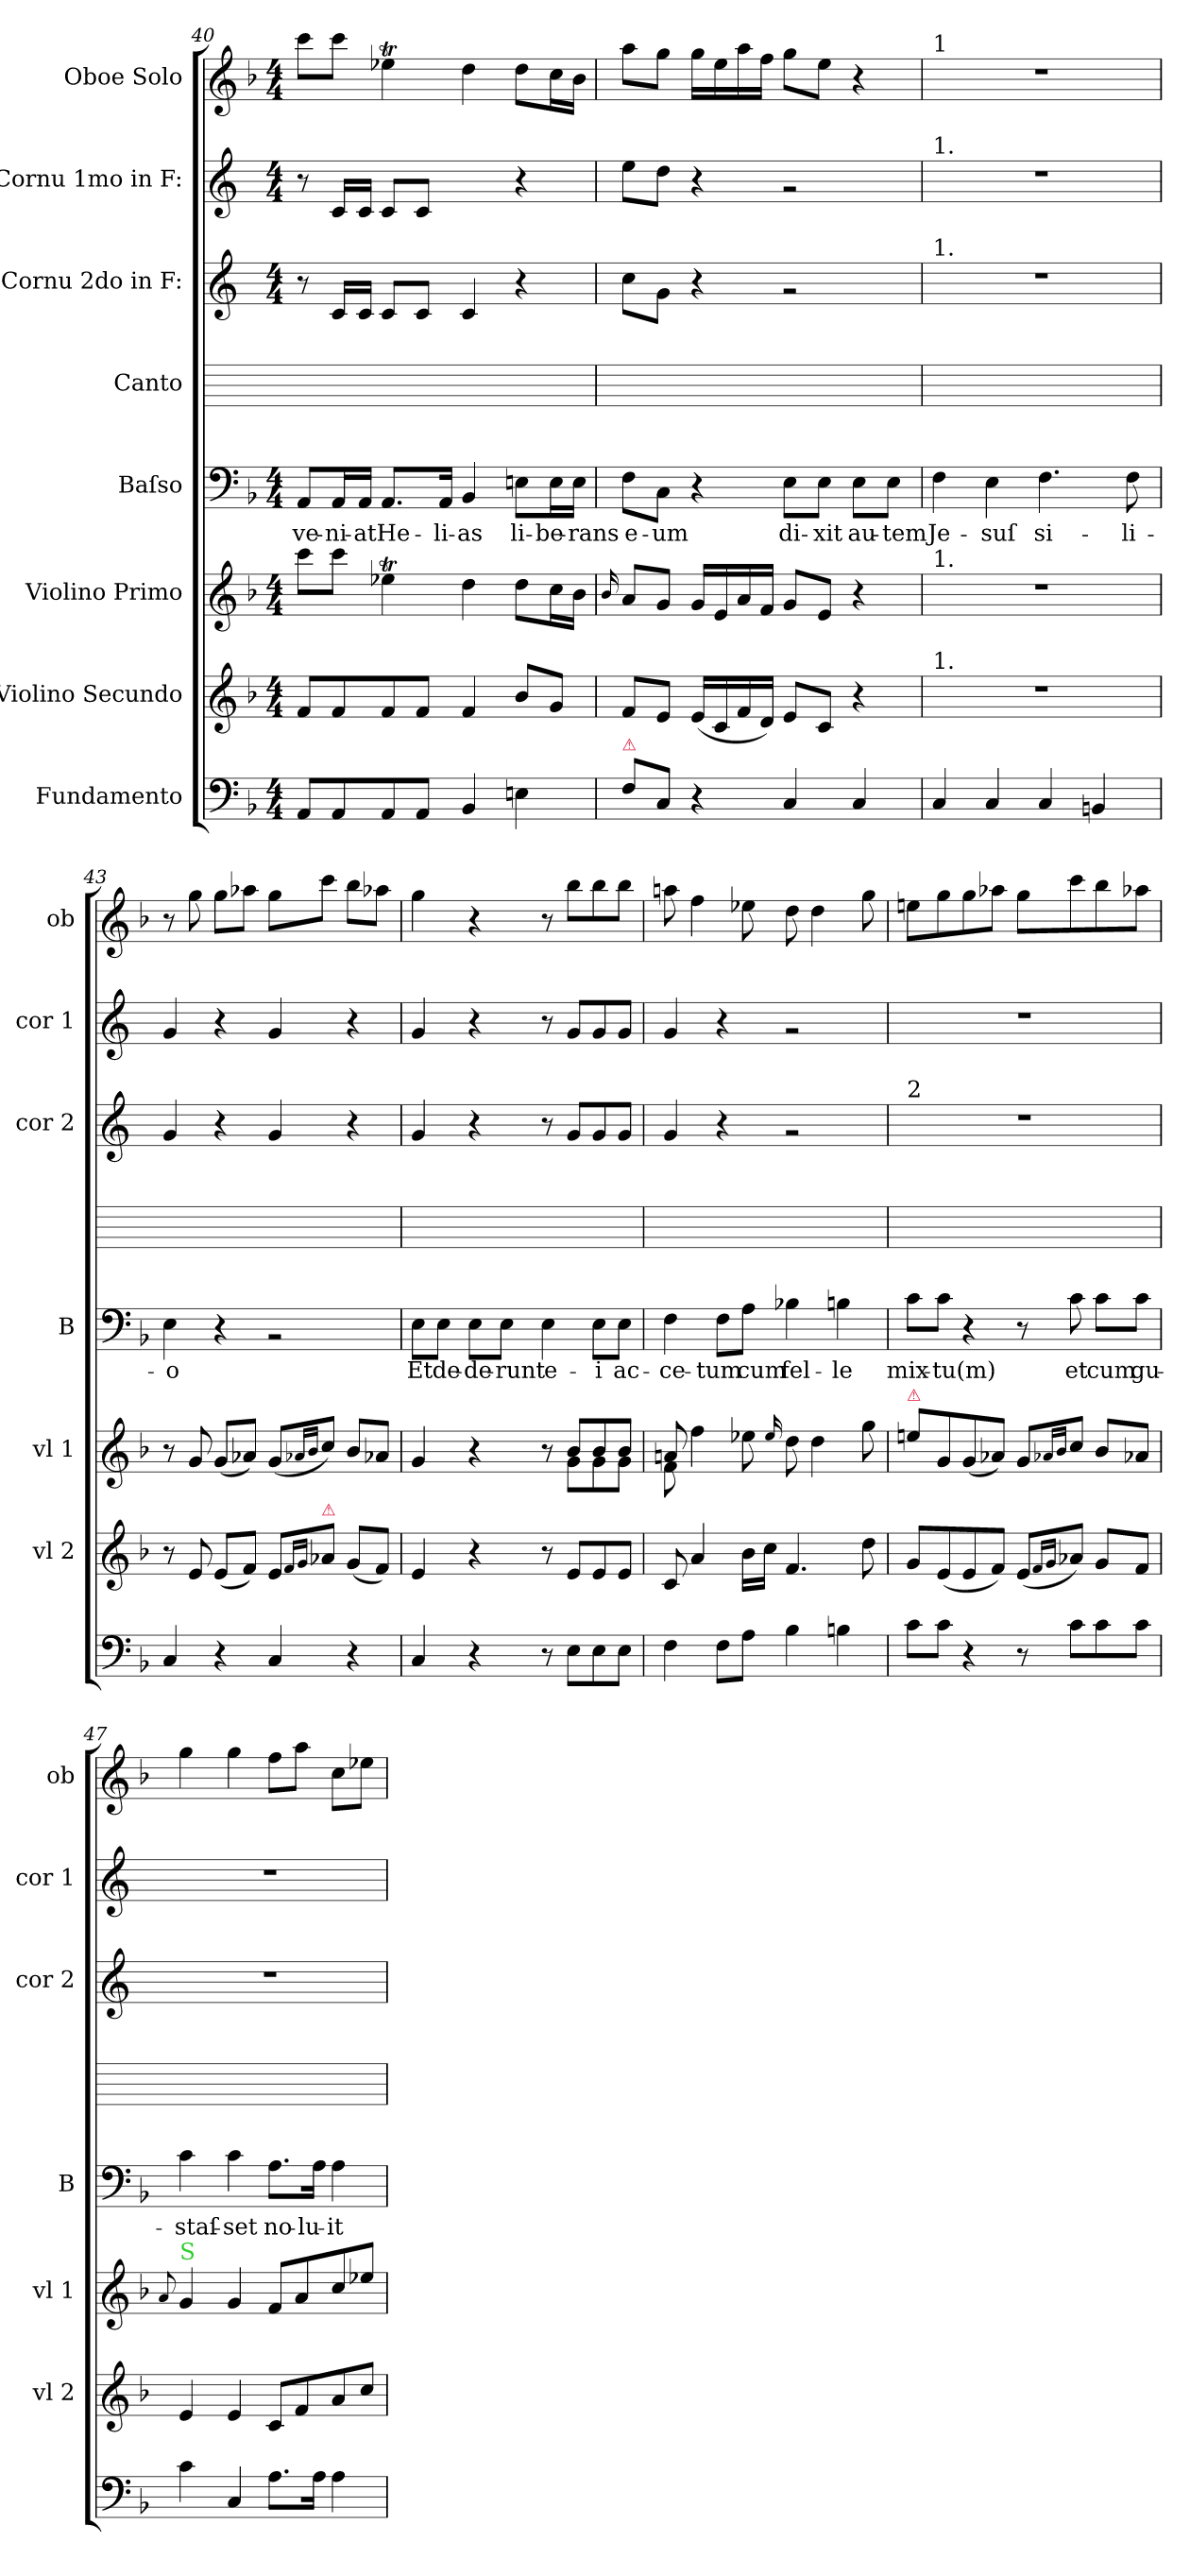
**kern	**kern	**kern	**kern	**text	**kern	**kern	**dynam	**kern	**dynam	**kern
*part8	*part7	*part6	*part5	*part5	*part4	*part3	*part3	*part2	*part2	*part1
*staff8	*staff7	*staff6	*staff5	*staff5	*staff4	*staff3	*staff3	*staff2	*staff2	*staff1
*I"Fundamento	*I"Violino Secundo	*I"Violino Primo	*I"Baſso	*	*I"Canto	*I"Cornu 2do in F:	*	*I"Cornu 1mo in F:	*	*I"Oboe Solo
*	*I'vl 2	*I'vl 1	*I'B	*	*	*I'cor 2	*	*I'cor 1	*	*I'ob
*clefF4	*clefG2	*clefG2	*clefF4	*	*	*clefG2	*	*clefG2	*	*clefG2
*	*	*	*	*	*	*ITrd4c7	*	*ITrd4c7	*	*
*k[b-]	*k[b-]	*k[b-]	*k[b-]	*	*	*k[b-]	*	*k[b-]	*	*k[b-]
*F:	*F:	*F:	*F:	*	*	*	*	*	*	*F:
*M4/4	*M4/4	*M4/4	*M4/4	*	*	*M4/4	*	*M4/4	*	*M4/4
=40	=40	=40	=40	=40	=40	=40	=40	=40	=40	=40
8AA/L	8f/L	8ccc\L	8AA/L	ve-	1ryy	8r	.	8r	.	8ccc\L
8AA/	8f/	8ccc\J	16AA/L	-ni-	.	16F/LL	.	16F/LL	.	8ccc\J
.	.	.	16AA/JJ	-at	.	16F/JJ	.	16F/JJ	.	.
8AA/	8f/	4ee-XT\	8.AA/L	He-	.	8F/L	.	8F/L	.	4ee-XT\
8AA/J	8f/J	.	.	.	.	8F/J	.	8F/J	.	.
.	.	.	16AA/Jk	-li-	.	.	.	.	.	.
4BB-/	4f/	4dd\	4BB-/	-as	.	4F/	.	4ryy	.	4dd\
4En\	8b-/L	8dd\L	8En\L	li-	.	4r	.	4r	.	8dd\L
.	8g/J	16cc\L	16E\L	-be-	.	.	.	.	.	16cc\L
.	.	16b-\JJ	16E\JJ	-rans	.	.	.	.	.	16b-\JJ
=41	=41	=41	=41	=41	=41	=41	=41	=41	=41	=41
.	.	16qqb-/	.	.	.	.	.	.	.	.
!LO:TX:a:color=crimson:t=⚠	!	!	!	!	!	!	!	!	!	!
8F\L	8f/L	8a/L	8F\L	e-	1ryy	8f\L	.	8a\L	.	8aa\L
8C/J	8e/J	8g/J	8C\J	-um	.	8c\J	.	8g\J	.	8gg\J
4r	(<16e/LL	16g/LL	4r	.	.	4r	.	4r	.	16gg\LL
.	16c/	16e/	.	.	.	.	.	.	.	16ee\
.	16f/	16a/	.	.	.	.	.	.	.	16aa\
.	16d/JJ)	16f/JJ	.	.	.	.	.	.	.	16ff\JJ
4C/	8e/L	8g/L	8E\L	di-	.	2rg	.	2rg	.	8gg\L
.	8c/J	8e/J	8E\J	-xit	.	.	.	.	.	8ee\J
4C/	4r	4r	8E\L	au-	.	.	.	.	.	4r
.	.	.	8E\J	-tem	.	.	.	.	.	.
=42	=42	=42	=42	=42	=42	=42	=42	=42	=42	=42
!	!	!	!	!	!	!	!	!	!	!LO:TX:a:t=1
!	!	!	!	!	!	!	!	!LO:TX:a:t=1.	!	!
!	!	!	!	!	!	!LO:TX:a:t=1.	!	!	!	!
!	!	!LO:TX:a:t=1.	!	!	!	!	!	!	!	!
!	!LO:TX:a:t=1.	!	!	!	!	!	!	!	!	!
4C/	1r	1r	4F\	Je-	1ryy	1r	.	1r	.	1r
4C/	.	.	4E\	-suſ	.	.	.	.	.	.
4C/	.	.	4.F\	si-	.	.	.	.	.	.
4BBn/	.	.	.	.	.	.	.	.	.	.
.	.	.	8F\	-li-	.	.	.	.	.	.
=43	=43	=43	=43	=43	=43	=43	=43	=43	=43	=43
!	!	!	!	!	!	!	!LO:DY:b	!	!	!
4C/	8r	8r	4E\	-o	1ryy	4c/	p&colon;	4c/	.	8r
.	8e/	8g/	.	.	.	.	.	.	.	8gg\
4r	(<8e/L	(<8g/L	4r	.	.	4r	.	4r	.	8gg\L
.	8f/J)	8a-X/J)	.	.	.	.	.	.	.	8aa-X\J
!	!	!	!	!	!	!	!	!	!LO:DY:b	!
4C/	8e/L	(<8g/L	2rBB	.	.	4c/	.	4c/	pia&colon;	8gg\L
.	16qqf/LL	16qqa-X/LL	.	.	.	.	.	.	.	.
.	16qqg/JJ	16qqb-/JJ	.	.	.	.	.	.	.	.
!	!LO:TX:a:color=crimson:t=⚠	!	!	!	!	!	!	!	!	!
.	8a-X/J	8cc/J)	.	.	.	.	.	.	.	8ccc\J
4r	(<8g/L	8b-/L	.	.	.	4r	.	4r	.	8bb-\L
.	8f/J)	8a-X/J	.	.	.	.	.	.	.	8aa-X\J
=44	=44	=44	=44	=44	=44	=44	=44	=44	=44	=44
*	*	*^	*	*	*	*	*	*	*	*
4C/	4e/	4g/	2ryy	8E\L	Et	1ryy	4c/	.	4c/	.	4gg\
.	.	.	.	8E\J	de-	.	.	.	.	.	.
4r	4r	4r	.	8E\L	-de-	.	4r	.	4r	.	4r
.	.	.	.	8E\J	-runt	.	.	.	.	.	.
8r	8r	8r	8ryy	4E\	e-	.	8r	.	8r	.	8r
8E\L	8e/L	8b-/L	8g\L	.	.	.	8c/L	.	8c/L	.	8bb-\L
8E\	8e/	8b-/	8g\	8E\L	-i	.	8c/	.	8c/	.	8bb-\
8E\J	8e/J	8b-/J	8g\J	8E\J	ac-	.	8c/J	.	8c/J	.	8bb-\J
=45	=45	=45	=45	=45	=45	=45	=45	=45	=45	=45	=45
4F\	8c/	8an/	8f\	4F\	-ce-	1ryy	4c/	.	4c/	.	8aan\
.	4a/	4ff\	8ryy	.	.	.	.	.	.	.	4ff\
8F\L	.	.	4ryy	8F\L	-tum	.	4r	.	4r	.	.
8A\J	16b-\LL	8ee-X\	.	8A\J	cum	.	.	.	.	.	8ee-X\
.	16cc\JJ	.	.	.	.	.	.	.	.	.	.
.	.	16qqee-/	.	.	.	.	.	.	.	.	.
4B-\	4.f/	8dd\	2ryy	4B-X\	fel-	.	2rg	.	2rg	.	8dd\
.	.	4dd\	.	.	.	.	.	.	.	.	4dd\
4Bn\	.	.	.	4Bn\	-le	.	.	.	.	.	.
.	8dd\	8gg\	.	.	.	.	.	.	.	.	8gg\
*	*	*v	*v	*	*	*	*	*	*	*	*
=46	=46	=46	=46	=46	=46	=46	=46	=46	=46	=46
!	!	!	!	!	!	!LO:TX:a:t=2	!	!	!	!
!	!	!LO:TX:a:color=crimson:t=⚠	!	!	!	!	!	!	!	!
8c\L	8g/L	8een\L	8c\L	mix-	1ryy	1r	.	1r	.	8een\L
8c\J	(<8e/	8g/	8c\J	-tu(m)	.	.	.	.	.	8gg\
4r	8e/	(<8g/	4r	.	.	.	.	.	.	8gg\
.	8f/J)	8a-X/J)	.	.	.	.	.	.	.	8aa-X\J
8r	(<8e/L	8g/L	8r	.	.	.	.	.	.	8gg\L
.	16qqf/LL	16qqa-X/LL	.	.	.	.	.	.	.	.
.	16qqg/JJ	16qqb-/JJ	.	.	.	.	.	.	.	.
8c\L	8a-X/J)	8cc/J	8c\	et	.	.	.	.	.	8ccc\
8c\	8g/L	8b-/L	8c\L	cum	.	.	.	.	.	8bb-\
8c\J	8f/J	8a-X/J	8c\J	gu-	.	.	.	.	.	8aa-X\J
=47	=47	=47	=47	=47	=47	=47	=47	=47	=47	=47
.	.	8qqa/	.	.	.	.	.	.	.	.
!	!	!LO:TX:a:color=limegreen:t=S	!	!	!	!	!	!	!	!
4c\	4e/	4g/	4c\	-staſ-	1ryy	1r	.	1r	.	4gg\
4C/	4e/	4g/	4c\	-set	.	.	.	.	.	4gg\
8.A\L	8c/L	8f/L	8.A\L	no-	.	.	.	.	.	8ff\L
.	8f/	8a/	.	.	.	.	.	.	.	8aa\J
16A\Jk	.	.	16A\Jk	-lu-	.	.	.	.	.	.
4A\	8a/	8cc/	4A\	-it	.	.	.	.	.	8cc\L
.	8cc/J	8ee-X/J	.	.	.	.	.	.	.	8ee-X\J
=	=	=	=	=	=	=	=	=	=	=
*-	*-	*-	*-	*-	*-	*-	*-	*-	*-	*-
